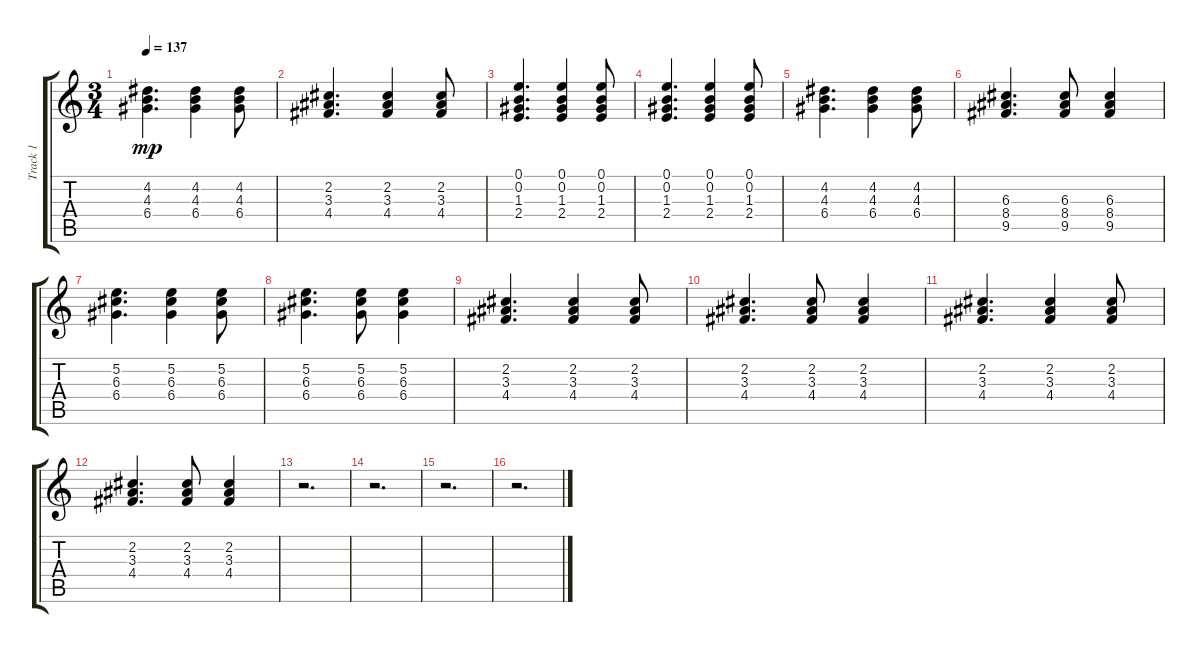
\track ("Track 1" "Track 1") {instrument acousticguitarsteel}
\staff {score tabs}
\tuning (E4 B3 G3 D3 A2 E2) {hide}
\ts (3 4)
\tempo 137
\clef g2
\ks c
(4.2 4.3 6.4).4{d dy mp} (4.2 4.3 6.4).4 (4.2 4.3 6.4).8 |
(2.2 3.3 4.4).4{d} (2.2 3.3 4.4).4 (2.2 3.3 4.4).8 |
(0.1 0.2 1.3 2.4).4{d} (0.1 0.2 1.3 2.4).4 (0.1 0.2 1.3 2.4).8 |
(0.1 0.2 1.3 2.4).4{d} (0.1 0.2 1.3 2.4).4 (0.1 0.2 1.3 2.4).8 |
(4.2 4.3 6.4).4{d} (4.2 4.3 6.4).4 (4.2 4.3 6.4).8 |
(6.3 8.4 9.5).4{d} (6.3 8.4 9.5).8 (6.3 8.4 9.5).4 |
(5.2 6.3 6.4).4{d} (5.2 6.3 6.4).4 (5.2 6.3 6.4).8 |
(5.2 6.3 6.4).4{d} (5.2 6.3 6.4).8 (5.2 6.3 6.4).4 |
(2.2 3.3 4.4).4{d} (2.2 3.3 4.4).4 (2.2 3.3 4.4).8 |
(2.2 3.3 4.4).4{d} (2.2 3.3 4.4).8 (2.2 3.3 4.4).4 |
(2.2 3.3 4.4).4{d} (2.2 3.3 4.4).4 (2.2 3.3 4.4).8 |
(2.2 3.3 4.4).4{d} (2.2 3.3 4.4).8 (2.2 3.3 4.4).4 |
r.2{d} |
r.2{d} |
r.2{d} |
r.2{d}
